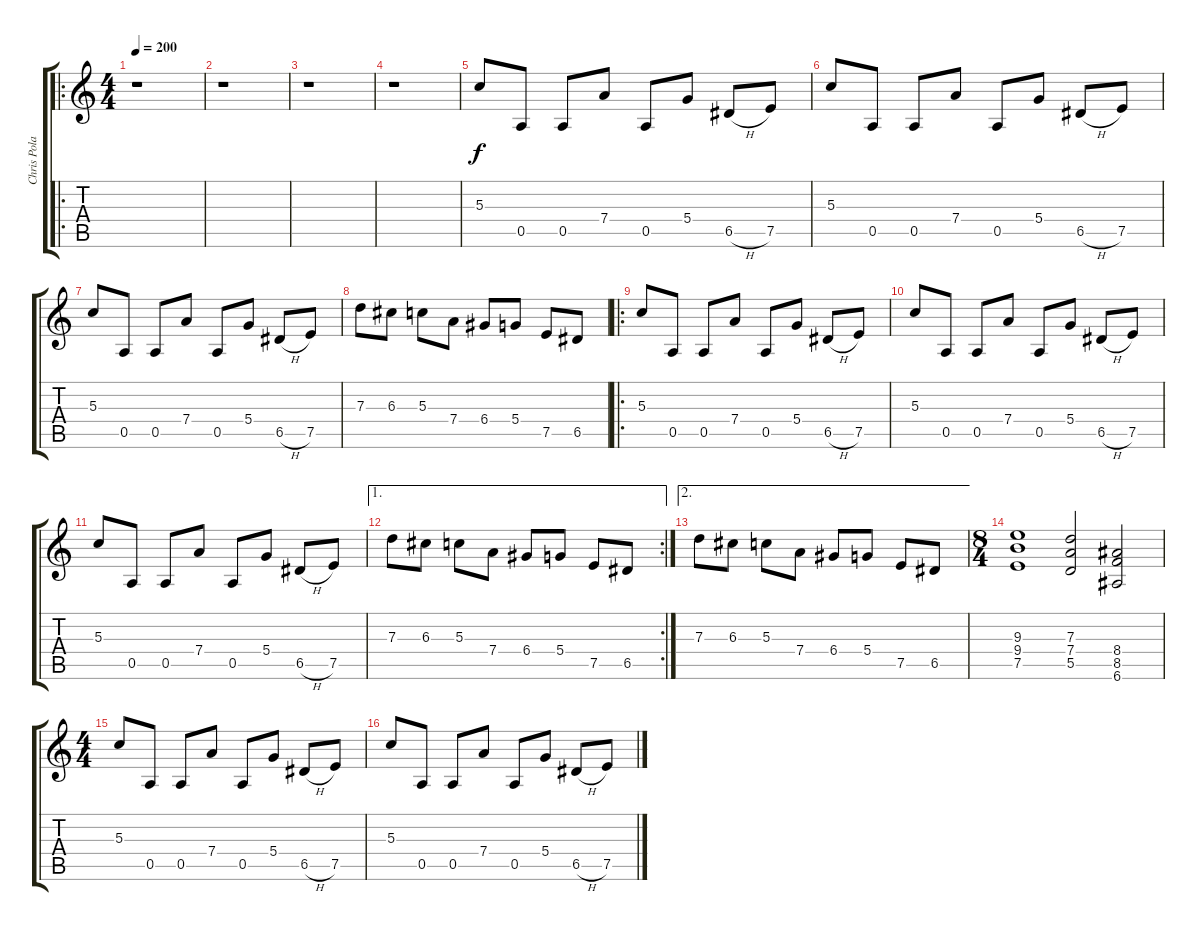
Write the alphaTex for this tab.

\track ("Chris Poland" "Chris Pola") {instrument distortionguitar}
\staff {score tabs}
\tuning (E4 B3 G3 D3 A2 E2) {hide}
\ro
\ts (4 4)
\tempo 200
\clef g2
\ks c
r.1{dy f instrument distortionguitar} |
r.1 |
r.1 |
r.1 |
5.3.8 0.5.8 0.5.8 7.4.8 0.5.8 5.4.8 6.5{h}.8 7.5.8 |
5.3.8 0.5.8 0.5.8 7.4.8 0.5.8 5.4.8 6.5{h}.8 7.5.8 |
5.3.8 0.5.8 0.5.8 7.4.8 0.5.8 5.4.8 6.5{h}.8 7.5.8 |
7.3.8 6.3.8 5.3.8 7.4.8 6.4.8 5.4.8 7.5.8 6.5.8 |
\ro
5.3.8 0.5.8 0.5.8 7.4.8 0.5.8 5.4.8 6.5{h}.8 7.5.8 |
5.3.8 0.5.8 0.5.8 7.4.8 0.5.8 5.4.8 6.5{h}.8 7.5.8 |
5.3.8 0.5.8 0.5.8 7.4.8 0.5.8 5.4.8 6.5{h}.8 7.5.8 |
\ae 1
\rc 2
7.3.8 6.3.8 5.3.8 7.4.8 6.4.8 5.4.8 7.5.8 6.5.8 |
\ae 2
7.3.8 6.3.8 5.3.8 7.4.8 6.4.8 5.4.8 7.5.8 6.5.8 |
\ts (8 4)
(9.3 9.4 7.5).1 (7.3 7.4 5.5).2 (8.4 8.5 6.6).2 |
\ts (4 4)
5.3.8 0.5.8 0.5.8 7.4.8 0.5.8 5.4.8 6.5{h}.8 7.5.8 |
5.3.8 0.5.8 0.5.8 7.4.8 0.5.8 5.4.8 6.5{h}.8 7.5.8
